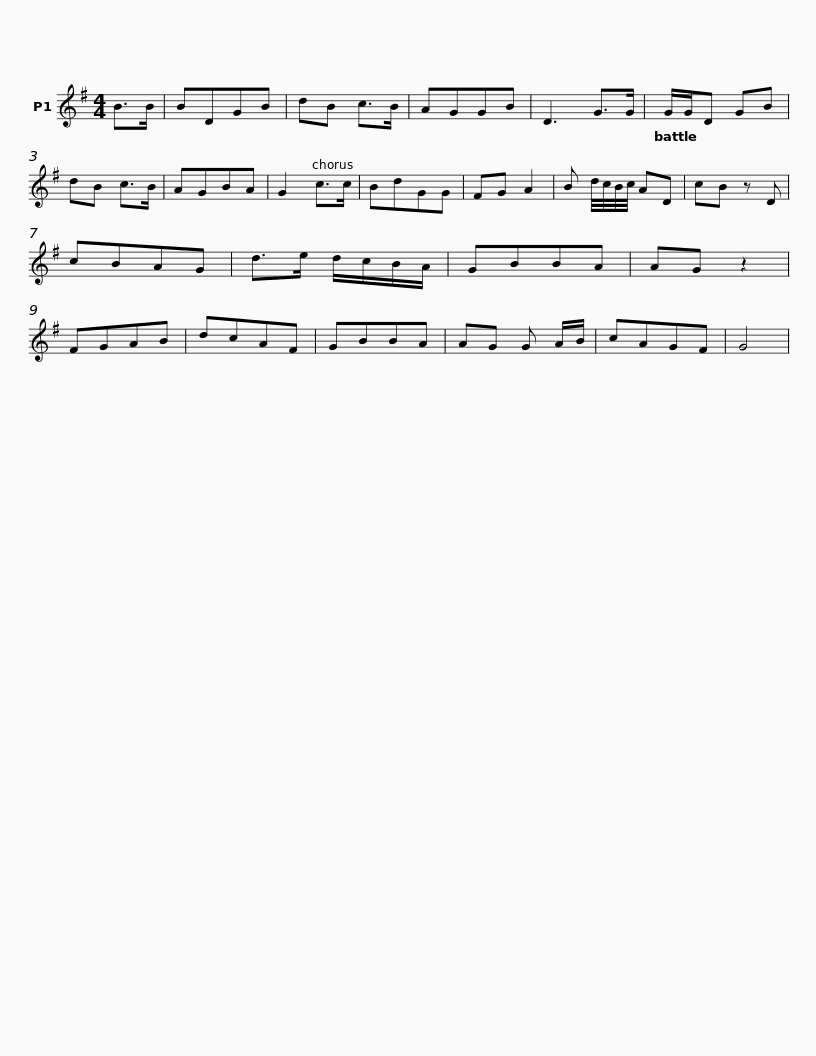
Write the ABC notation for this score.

X:1
L:1/8
M:4/4
I:linebreak $
K:G
V:1 treble
V:1
 B>B | BDGB | dB c>B | AGGB | D3 G>G | %5
 G/G/D GB |$ dB c>B | AGBA | G2 c>c | BdGG | %10
 FG A2 | B d/4c/4B/4c/4 AD |$ cB z D | cBAG | d>e d/c/B/A/ | %15
 GBBA | AG z2 |$ FGAB | dcAF | GBBA | %20
 AG G A/B/ | cAGF | G4 | %23
